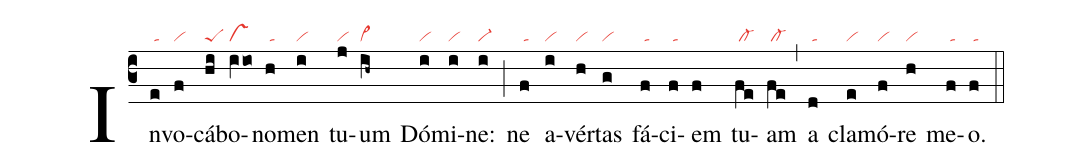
nabc-lines:1;
%%
(c3)In(e|/ta)vo(f|vi)cá(hi|peS)bo(iVio|vs)no(h|/ta)men(i|vi) tu(j|vi)um(ih~|cl~) Dó(i|vi)mi(i|vi)ne:(i|vi-) (;)
ne(f|/ta) a(i|vi)vér(h|vi)tas(g|vi) fá(f|/ta)ci(f|/ta)em(f) tu(fe|/cl-)am(fe|/cl-) (,) a(d|/ta) cla(e|vi)mó(f|vi)re(h|vi) me(f|/ta)o.(f|/ta) (::)
